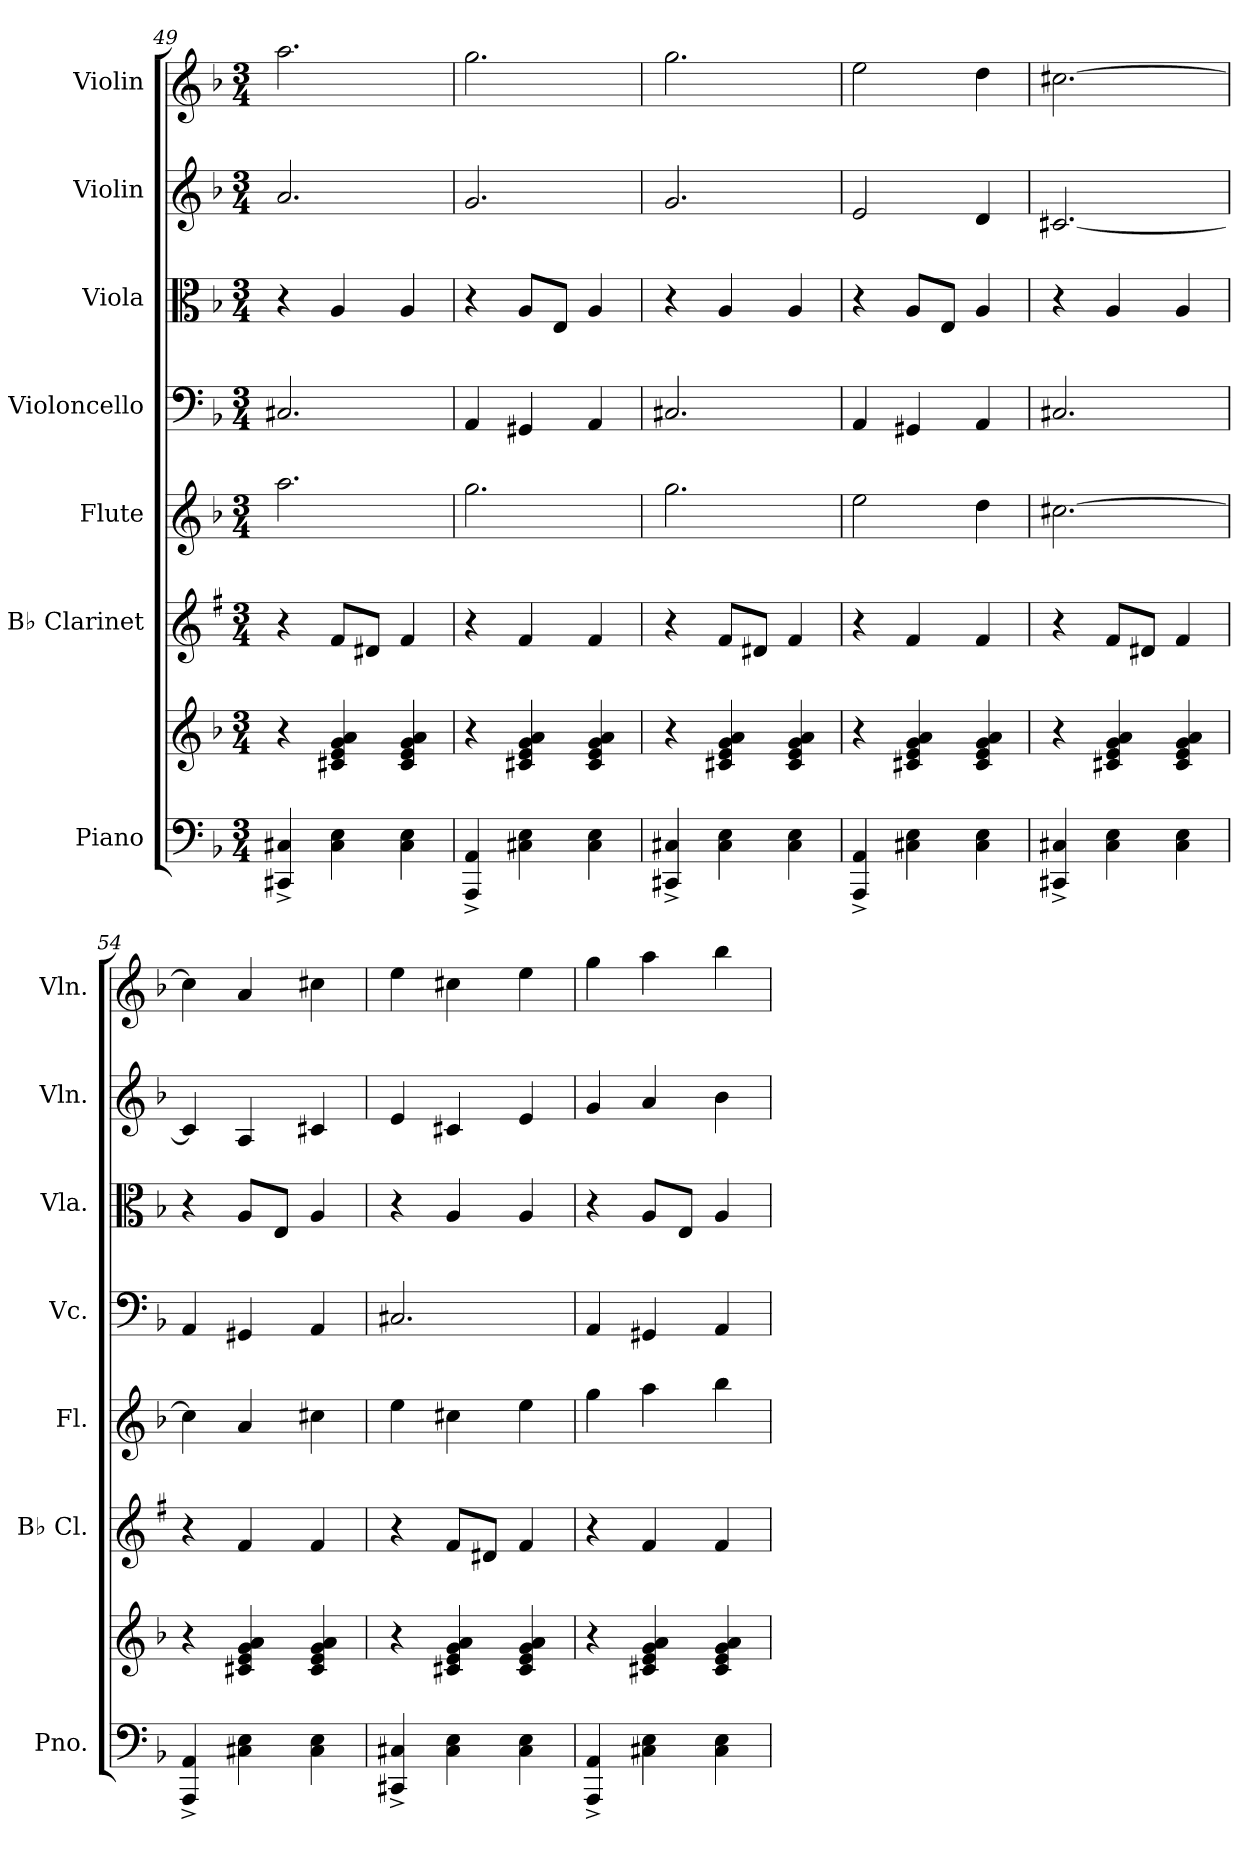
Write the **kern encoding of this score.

**kern	**kern	**kern	**kern	**kern	**kern	**kern	**kern
*part7	*part7	*part6	*part5	*part4	*part3	*part2	*part1
*staff8	*staff7	*staff6	*staff5	*staff4	*staff3	*staff2	*staff1
*I"Piano	*	*I"B♭ Clarinet	*I"Flute	*I"Violoncello	*I"Viola	*I"Violin	*I"Violin
*I'Pno.	*	*I'B♭ Cl.	*I'Fl.	*I'Vc.	*I'Vla.	*I'Vln.	*I'Vln.
!!LO:PB:g=z
*clefF4	*clefG2	*clefG2	*clefG2	*clefF4	*clefC3	*clefG2	*clefG2
*	*	*ITrd1c2	*	*	*	*	*
*k[b-]	*k[b-]	*k[b-]	*k[b-]	*k[b-]	*k[b-]	*k[b-]	*k[b-]
*M3/4	*M3/4	*M3/4	*M3/4	*M3/4	*M3/4	*M3/4	*M3/4
=49	=49	=49	=49	=49	=49	=49	=49
4CC#X/^ 4C#X/^	4r	4r	2.aa\	2.C#X/	4r	2.a/	2.aa\
4C#\ 4E\	4c#X/ 4e/ 4g/ 4a/	8e/L	.	.	4A/	.	.
.	.	8c#X/J	.	.	.	.	.
4C#\ 4E\	4c#/ 4e/ 4g/ 4a/	4e/	.	.	4A/	.	.
=50	=50	=50	=50	=50	=50	=50	=50
4AAA/^ 4AA/^	4r	4r	2.gg\	4AA/	4r	2.g/	2.gg\
4C#X\ 4E\	4c#X/ 4e/ 4g/ 4a/	4e/	.	4GG#X/	8A/L	.	.
.	.	.	.	.	8E/J	.	.
4C#\ 4E\	4c#/ 4e/ 4g/ 4a/	4e/	.	4AA/	4A/	.	.
=51	=51	=51	=51	=51	=51	=51	=51
4CC#X/^ 4C#X/^	4r	4r	2.gg\	2.C#X/	4r	2.g/	2.gg\
4C#\ 4E\	4c#X/ 4e/ 4g/ 4a/	8e/L	.	.	4A/	.	.
.	.	8c#X/J	.	.	.	.	.
4C#\ 4E\	4c#/ 4e/ 4g/ 4a/	4e/	.	.	4A/	.	.
=52	=52	=52	=52	=52	=52	=52	=52
4AAA/^ 4AA/^	4r	4r	2ee\	4AA/	4r	2e/	2ee\
4C#X\ 4E\	4c#X/ 4e/ 4g/ 4a/	4e/	.	4GG#X/	8A/L	.	.
.	.	.	.	.	8E/J	.	.
4C#\ 4E\	4c#/ 4e/ 4g/ 4a/	4e/	4dd\	4AA/	4A/	4d/	4dd\
=53	=53	=53	=53	=53	=53	=53	=53
4CC#X/^ 4C#X/^	4r	4r	[2.cc#X\	2.C#X/	4r	[2.c#X/	[2.cc#X\
4C#\ 4E\	4c#X/ 4e/ 4g/ 4a/	8e/L	.	.	4A/	.	.
.	.	8c#X/J	.	.	.	.	.
4C#\ 4E\	4c#/ 4e/ 4g/ 4a/	4e/	.	.	4A/	.	.
=54	=54	=54	=54	=54	=54	=54	=54
4AAA/^ 4AA/^	4r	4r	4cc#\]	4AA/	4r	4c#/]	4cc#\]
4C#X\ 4E\	4c#X/ 4e/ 4g/ 4a/	4e/	4a/	4GG#X/	8A/L	4A/	4a/
.	.	.	.	.	8E/J	.	.
4C#\ 4E\	4c#/ 4e/ 4g/ 4a/	4e/	4cc#X\	4AA/	4A/	4c#X/	4cc#X\
!!LO:PB:g=z
=55	=55	=55	=55	=55	=55	=55	=55
4CC#X/^ 4C#X/^	4r	4r	4ee\	2.C#X/	4r	4e/	4ee\
4C#\ 4E\	4c#X/ 4e/ 4g/ 4a/	8e/L	4cc#X\	.	4A/	4c#X/	4cc#X\
.	.	8c#X/J	.	.	.	.	.
4C#\ 4E\	4c#/ 4e/ 4g/ 4a/	4e/	4ee\	.	4A/	4e/	4ee\
=56	=56	=56	=56	=56	=56	=56	=56
4AAA/^ 4AA/^	4r	4r	4gg\	4AA/	4r	4g/	4gg\
4C#X\ 4E\	4c#X/ 4e/ 4g/ 4a/	4e/	4aa\	4GG#X/	8A/L	4a/	4aa\
.	.	.	.	.	8E/J	.	.
4C#\ 4E\	4c#/ 4e/ 4g/ 4a/	4e/	4bb-\	4AA/	4A/	4b-\	4bb-\
=	=	=	=	=	=	=	=
*-	*-	*-	*-	*-	*-	*-	*-
